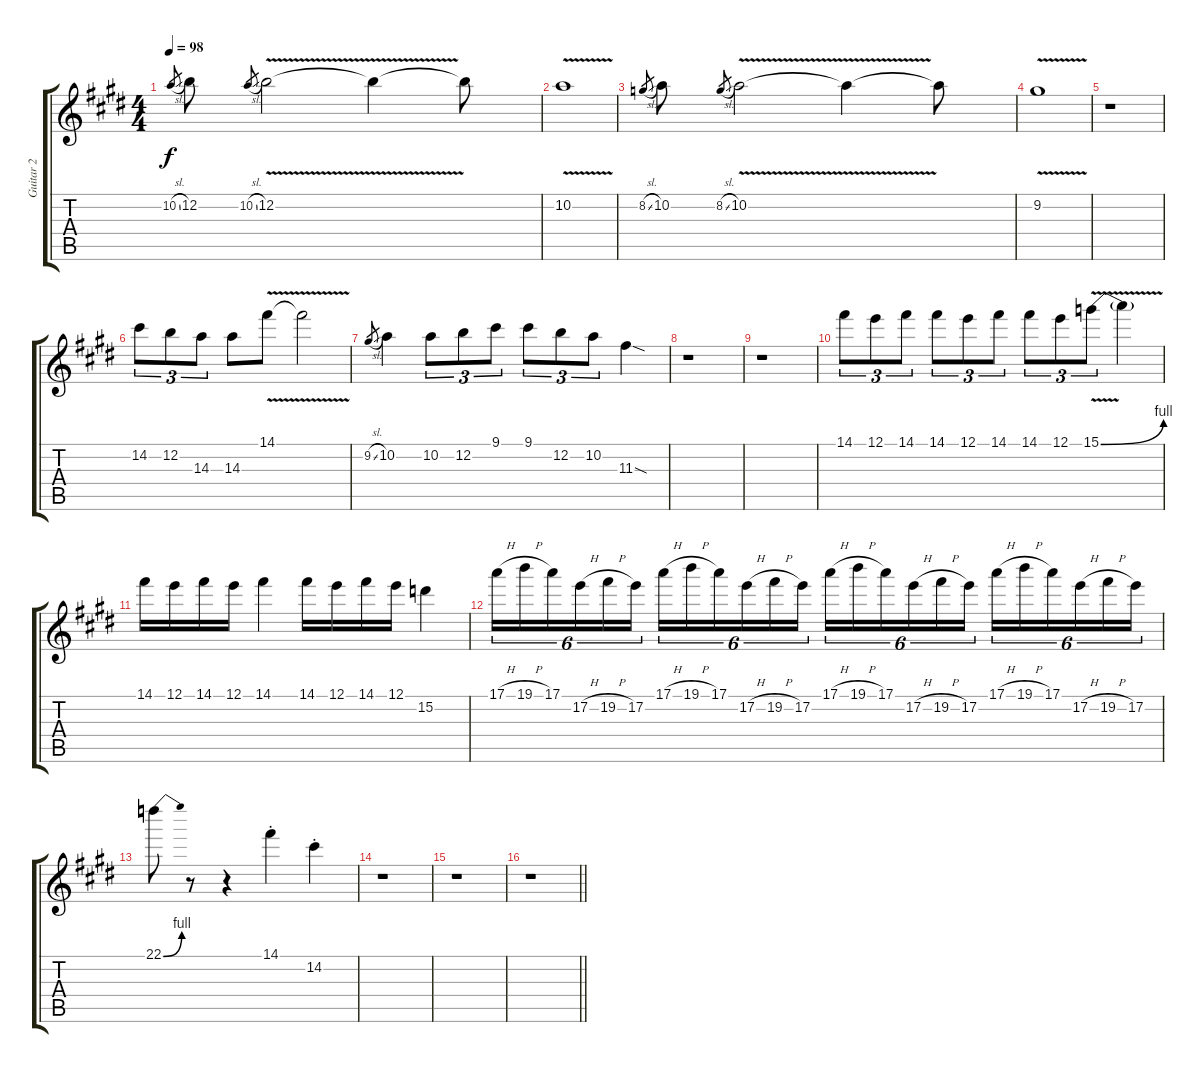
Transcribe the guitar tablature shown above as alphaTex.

\track ("Guitar 2" "Guitar 2") {instrument distortionguitar}
\staff {score tabs}
\tuning (E4 B3 G3 D3 A2 E2) {hide}
\ts (4 4)
\tempo 98
\clef g2
\ks c#minor
10.2{sl}.8{gr dy f} 12.2.8 10.2{sl}.8{gr} 12.2{v}.2 12.2{t}.4 12.2{t}.8 |
10.2{v}.1 |
8.2{sl}.8{gr} 10.2.8 8.2{sl}.8{gr} 10.2{v}.2 10.2{t}.4 10.2{t}.8 |
9.2{v}.1 |
r.1 |
14.2.8{tu (3 2)} 12.2.8{tu (3 2)} 14.3.8{tu (3 2)} 14.3.8 14.1{v}.8 14.1{t}.2 |
9.2{sl}.8{gr} 10.2.4 10.2.8{tu (3 2)} 12.2.8{tu (3 2)} 9.1.8{tu (3 2)} 9.1.8{tu (3 2)} 12.2.8{tu (3 2)} 10.2.8{tu (3 2)} 11.3{sod}.4 |
r.1 |
r.1 |
14.1.8{tu (3 2)} 12.1.8{tu (3 2)} 14.1.8{tu (3 2)} 14.1.8{tu (3 2)} 12.1.8{tu (3 2)} 14.1.8{tu (3 2)} 14.1.8{tu (3 2)} 12.1.8{tu (3 2)} 15.1{be (bend 0 0 60 4) v}.8{tu (3 2)} 15.1{t}.4 |
14.1.16 12.1.16 14.1.16 12.1.16 14.1.4 14.1.16 12.1.16 14.1.16 12.1.16 15.2.4 |
17.1{h}.16{tu (6 4)} 19.1{h}.16{tu (6 4)} 17.1.16{tu (6 4)} 17.2{h}.16{tu (6 4)} 19.2{h}.16{tu (6 4)} 17.2.16{tu (6 4)} 17.1{h}.16{tu (6 4)} 19.1{h}.16{tu (6 4)} 17.1.16{tu (6 4)} 17.2{h}.16{tu (6 4)} 19.2{h}.16{tu (6 4)} 17.2.16{tu (6 4)} 17.1{h}.16{tu (6 4)} 19.1{h}.16{tu (6 4)} 17.1.16{tu (6 4)} 17.2{h}.16{tu (6 4)} 19.2{h}.16{tu (6 4)} 17.2.16{tu (6 4)} 17.1{h}.16{tu (6 4)} 19.1{h}.16{tu (6 4)} 17.1.16{tu (6 4)} 17.2{h}.16{tu (6 4)} 19.2{h}.16{tu (6 4)} 17.2.16{tu (6 4)} |
22.1{be (bend 0 0 60 4)}.8 r.8 r.4 14.1{st}.4 14.2{st}.4 |
r.1 |
r.1 |
\barLineRight lightlight
r.1
